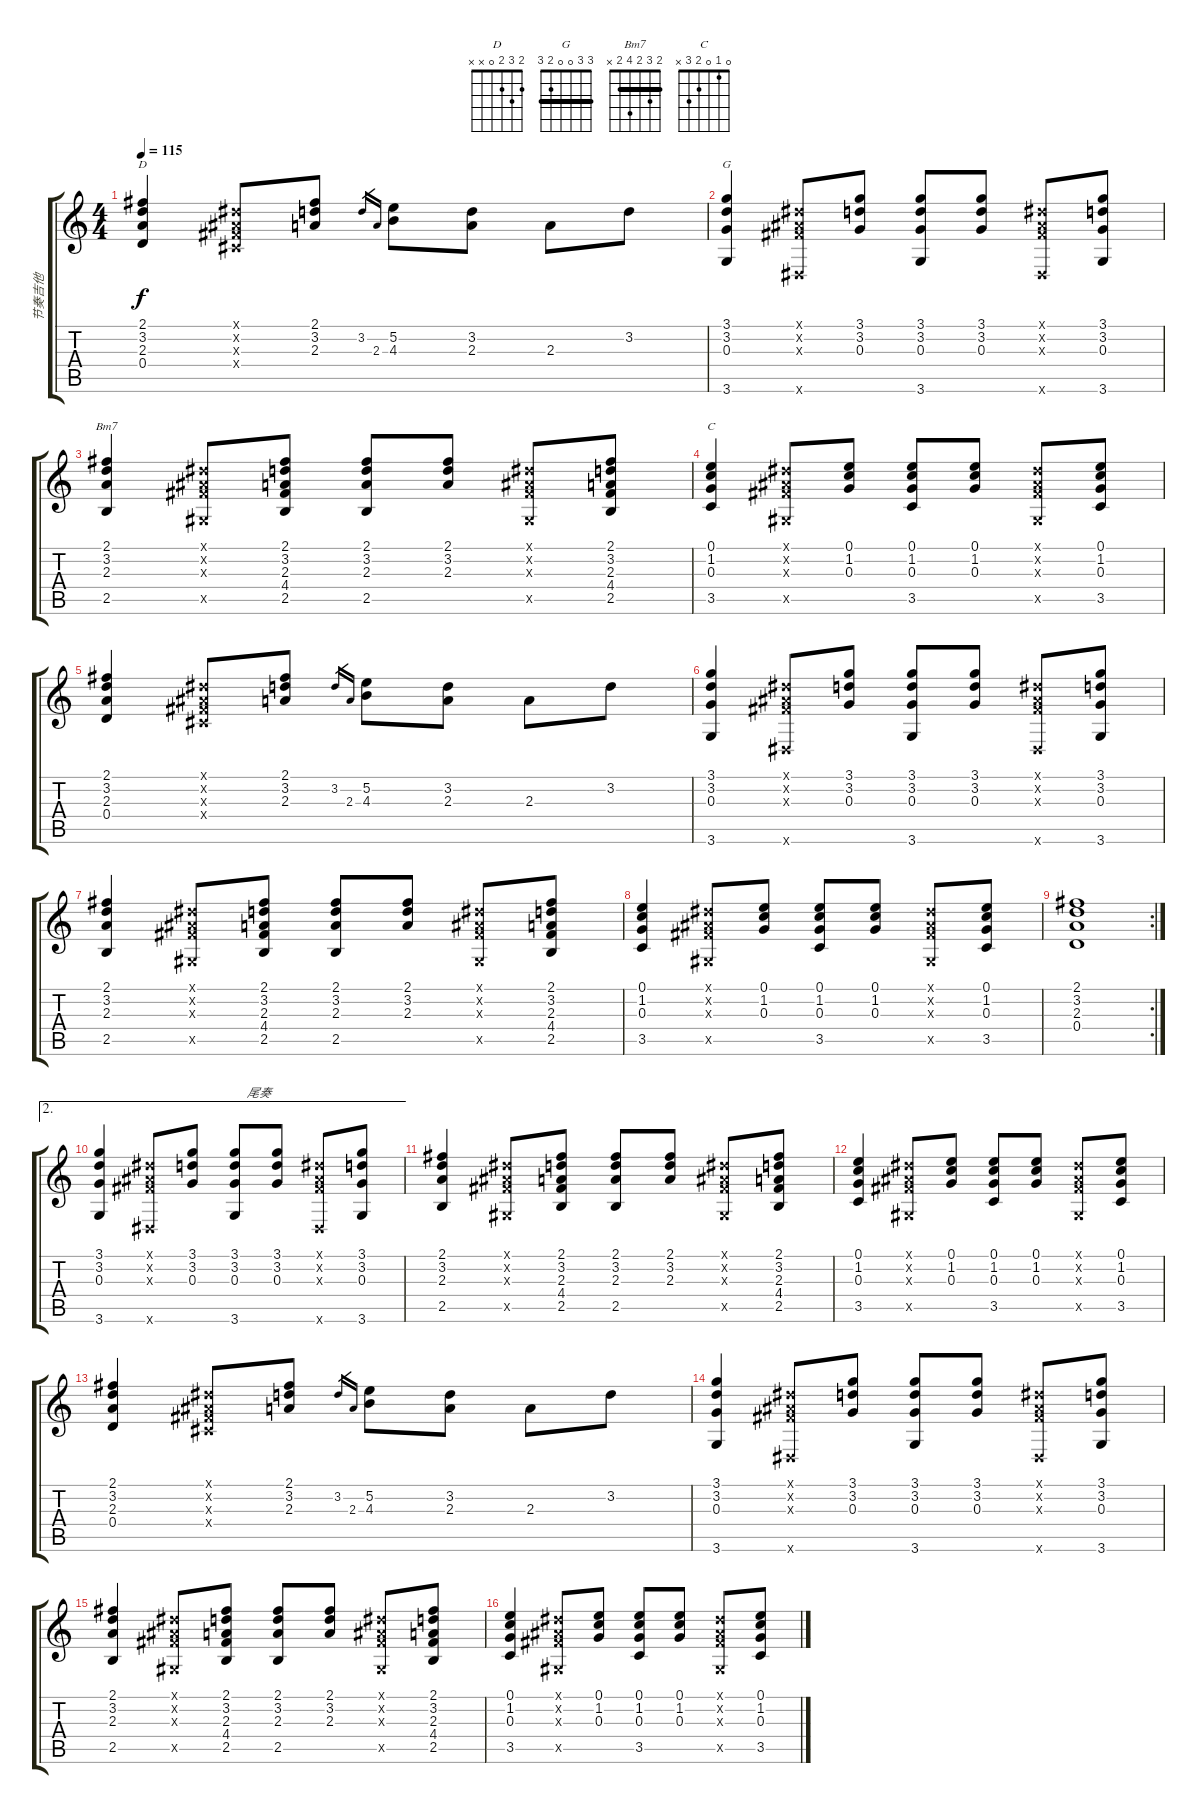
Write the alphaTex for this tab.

\track ("节奏吉他" "节奏吉他") {instrument acousticguitarnylon}
\staff {score tabs}
\tuning (E4 B3 G3 D3 A2 E2) {hide}
\chord ("D" 2 3 2 0 x x)
\chord ("G" 3 3 0 0 2 3) {barre 3}
\chord ("Bm7" 2 3 2 4 2 x) {barre 2}
\chord ("C" 0 1 0 2 3 x)
\ts (4 4)
\tempo 115
\clef g2
\ks c
(2.1 3.2 2.3 0.4).4{ch "D" dy f} (-1.1{x} -1.2{x} -1.3{x} -1.4{x}).8 (2.1 3.2 2.3).8 3.2.16{gr} 2.3.16{gr} (5.2 4.3).8 (3.2 2.3).8 2.3.8 3.2.8 |
(3.1 3.2 0.3 3.6).4{ch "G"} (-1.1{x} -1.2{x} -1.3{x} -1.6{x}).8 (3.1 3.2 0.3).8 (3.1 3.2 0.3 3.6).8 (3.1 3.2 0.3).8 (-1.1{x} -1.2{x} -1.3{x} -1.6{x}).8 (3.1 3.2 0.3 3.6).8 |
(2.1 3.2 2.3 2.5).4{ch "Bm7"} (-1.1{x} -1.2{x} -1.3{x} -1.5{x}).8 (2.1 3.2 2.3 4.4 2.5).8 (2.1 3.2 2.3 2.5).8 (2.1 3.2 2.3).8 (-1.1{x} -1.2{x} -1.3{x} -1.5{x}).8 (2.1 3.2 2.3 4.4 2.5).8 |
(0.1 1.2 0.3 3.5).4{ch "C"} (-1.1{x} -1.2{x} -1.3{x} -1.5{x}).8 (0.1 1.2 0.3).8 (0.1 1.2 0.3 3.5).8 (0.1 1.2 0.3).8 (-1.1{x} -1.2{x} -1.3{x} -1.5{x}).8 (0.1 1.2 0.3 3.5).8 |
(2.1 3.2 2.3 0.4).4 (-1.1{x} -1.2{x} -1.3{x} -1.4{x}).8 (2.1 3.2 2.3).8 3.2.16{gr} 2.3.16{gr} (5.2 4.3).8 (3.2 2.3).8 2.3.8 3.2.8 |
(3.1 3.2 0.3 3.6).4 (-1.1{x} -1.2{x} -1.3{x} -1.6{x}).8 (3.1 3.2 0.3).8 (3.1 3.2 0.3 3.6).8 (3.1 3.2 0.3).8 (-1.1{x} -1.2{x} -1.3{x} -1.6{x}).8 (3.1 3.2 0.3 3.6).8 |
(2.1 3.2 2.3 2.5).4 (-1.1{x} -1.2{x} -1.3{x} -1.5{x}).8 (2.1 3.2 2.3 4.4 2.5).8 (2.1 3.2 2.3 2.5).8 (2.1 3.2 2.3).8 (-1.1{x} -1.2{x} -1.3{x} -1.5{x}).8 (2.1 3.2 2.3 4.4 2.5).8 |
(0.1 1.2 0.3 3.5).4 (-1.1{x} -1.2{x} -1.3{x} -1.5{x}).8 (0.1 1.2 0.3).8 (0.1 1.2 0.3 3.5).8 (0.1 1.2 0.3).8 (-1.1{x} -1.2{x} -1.3{x} -1.5{x}).8 (0.1 1.2 0.3 3.5).8 |
\rc 2
(2.1 3.2 2.3 0.4).1 |
\ae 2
(3.1 3.2 0.3 3.6).4 (-1.1{x} -1.2{x} -1.3{x} -1.6{x}).8 (3.1 3.2 0.3).8 (3.1 3.2 0.3 3.6).8{txt "    尾奏"} (3.1 3.2 0.3).8 (-1.1{x} -1.2{x} -1.3{x} -1.6{x}).8 (3.1 3.2 0.3 3.6).8 |
(2.1 3.2 2.3 2.5).4 (-1.1{x} -1.2{x} -1.3{x} -1.5{x}).8 (2.1 3.2 2.3 4.4 2.5).8 (2.1 3.2 2.3 2.5).8 (2.1 3.2 2.3).8 (-1.1{x} -1.2{x} -1.3{x} -1.5{x}).8 (2.1 3.2 2.3 4.4 2.5).8 |
(0.1 1.2 0.3 3.5).4 (-1.1{x} -1.2{x} -1.3{x} -1.5{x}).8 (0.1 1.2 0.3).8 (0.1 1.2 0.3 3.5).8 (0.1 1.2 0.3).8 (-1.1{x} -1.2{x} -1.3{x} -1.5{x}).8 (0.1 1.2 0.3 3.5).8 |
(2.1 3.2 2.3 0.4).4 (-1.1{x} -1.2{x} -1.3{x} -1.4{x}).8 (2.1 3.2 2.3).8 3.2.16{gr} 2.3.16{gr} (5.2 4.3).8 (3.2 2.3).8 2.3.8 3.2.8 |
(3.1 3.2 0.3 3.6).4 (-1.1{x} -1.2{x} -1.3{x} -1.6{x}).8 (3.1 3.2 0.3).8 (3.1 3.2 0.3 3.6).8 (3.1 3.2 0.3).8 (-1.1{x} -1.2{x} -1.3{x} -1.6{x}).8 (3.1 3.2 0.3 3.6).8 |
(2.1 3.2 2.3 2.5).4 (-1.1{x} -1.2{x} -1.3{x} -1.5{x}).8 (2.1 3.2 2.3 4.4 2.5).8 (2.1 3.2 2.3 2.5).8 (2.1 3.2 2.3).8 (-1.1{x} -1.2{x} -1.3{x} -1.5{x}).8 (2.1 3.2 2.3 4.4 2.5).8 |
(0.1 1.2 0.3 3.5).4 (-1.1{x} -1.2{x} -1.3{x} -1.5{x}).8 (0.1 1.2 0.3).8 (0.1 1.2 0.3 3.5).8 (0.1 1.2 0.3).8 (-1.1{x} -1.2{x} -1.3{x} -1.5{x}).8 (0.1 1.2 0.3 3.5).8
